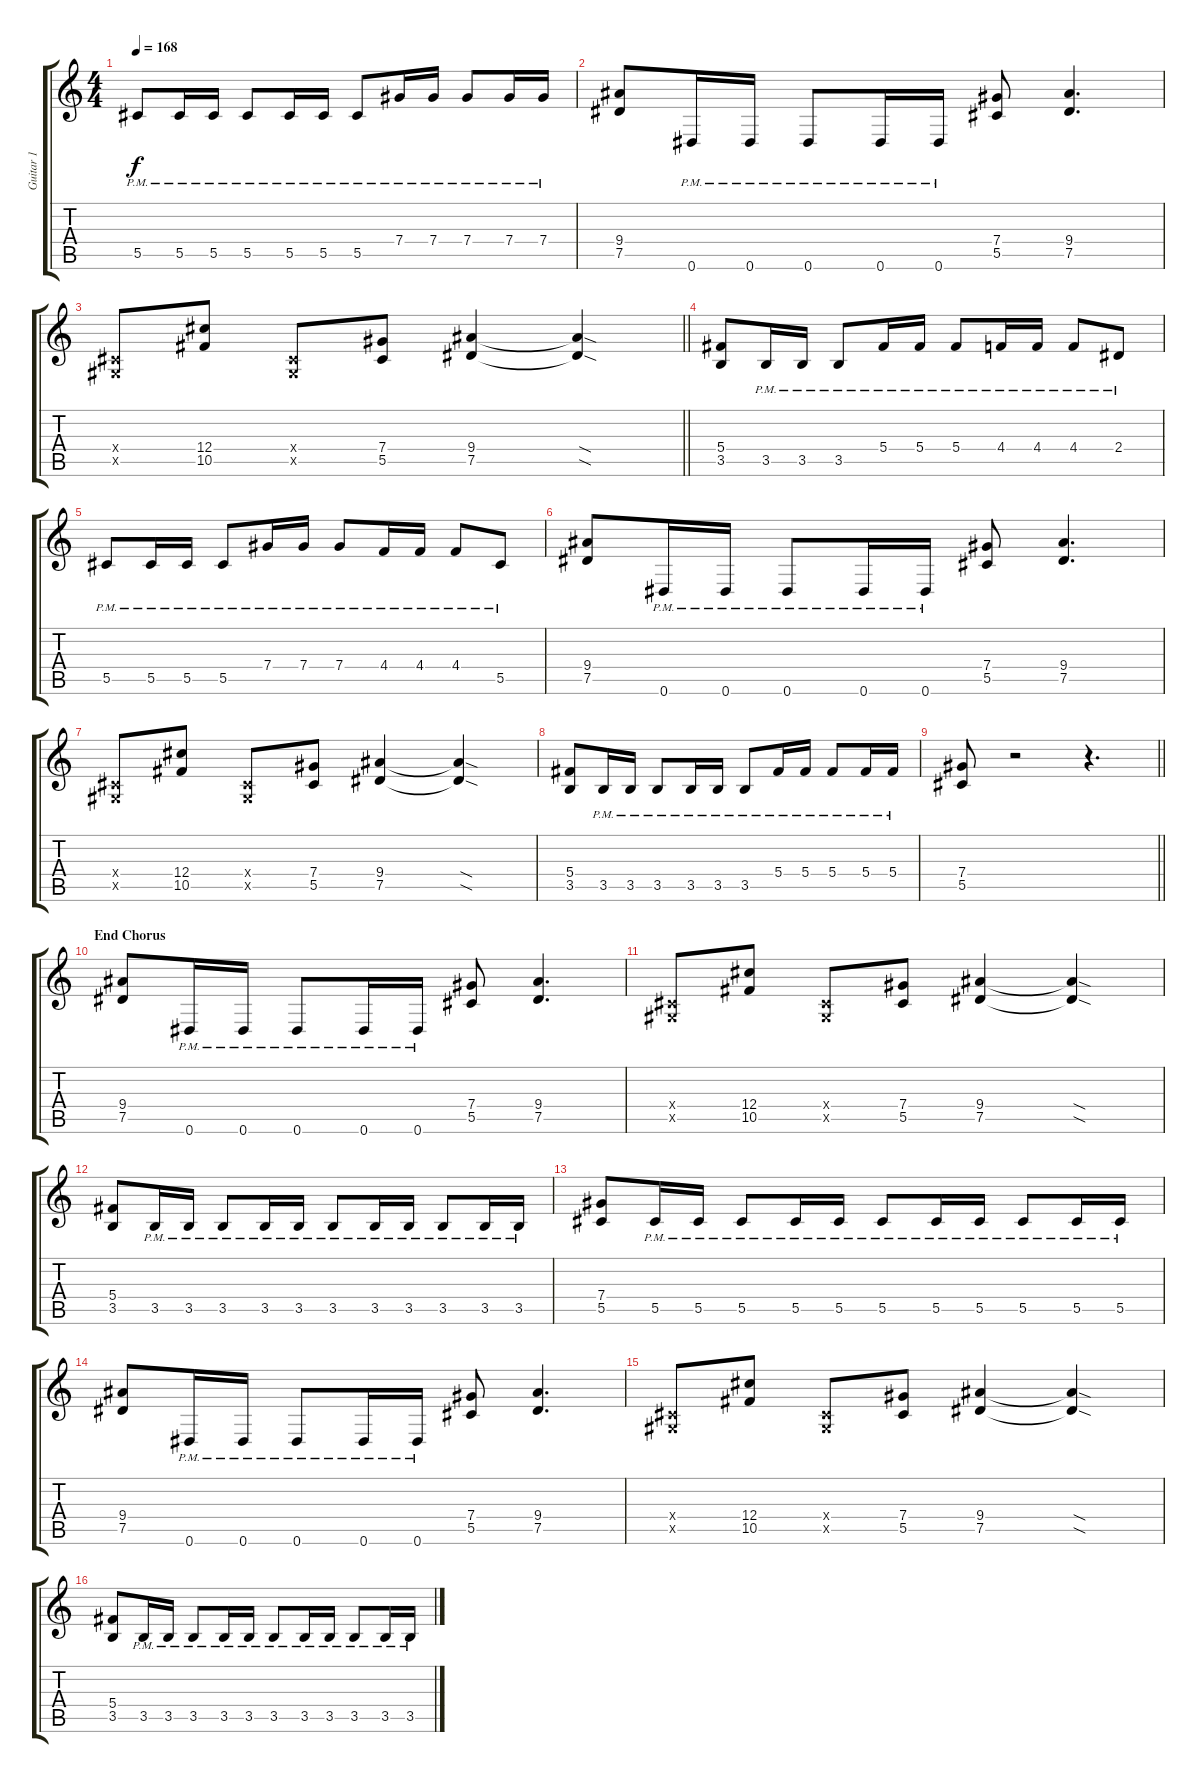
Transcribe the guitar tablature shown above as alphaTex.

\track ("Guitar 1" "Guitar 1") {instrument distortionguitar}
\staff {score tabs}
\tuning (Eb4 Bb3 Gb3 Db3 Ab2 Eb2) {hide}
\ts (4 4)
\tempo 168
\clef g2
\ks c
5.5{pm}.8{dy f} 5.5{pm}.16 5.5{pm}.16 5.5{pm}.8 5.5{pm}.16 5.5{pm}.16 5.5{pm}.8 7.4{pm}.16 7.4{pm}.16 7.4{pm}.8 7.4{pm}.16 7.4{pm}.16 |
(9.4 7.5).8 0.6{pm}.16 0.6{pm}.16 0.6{pm}.8 0.6{pm}.16 0.6{pm}.16 (7.4 5.5).8 (9.4 7.5).4{d} |
\barLineRight lightlight
(0.4{x} 0.5{x}).8 (12.4 10.5).8 (0.4{x} 0.5{x}).8 (7.4 5.5).8 (9.4 7.5).4 (9.4{sod t} 7.5{sod t}).4 |
(5.4 3.5).8 3.5{pm}.16 3.5{pm}.16 3.5{pm}.8 5.4{pm}.16 5.4{pm}.16 5.4{pm}.8 4.4{pm}.16 4.4{pm}.16 4.4{pm}.8 2.4{pm}.8 |
5.5{pm}.8 5.5{pm}.16 5.5{pm}.16 5.5{pm}.8 7.4{pm}.16 7.4{pm}.16 7.4{pm}.8 4.4{pm}.16 4.4{pm}.16 4.4{pm}.8 5.5{pm}.8 |
(9.4 7.5).8 0.6{pm}.16 0.6{pm}.16 0.6{pm}.8 0.6{pm}.16 0.6{pm}.16 (7.4 5.5).8 (9.4 7.5).4{d} |
(0.4{x} 0.5{x}).8 (12.4 10.5).8 (0.4{x} 0.5{x}).8 (7.4 5.5).8 (9.4 7.5).4 (9.4{sod t} 7.5{sod t}).4 |
(5.4 3.5).8 3.5{pm}.16 3.5{pm}.16 3.5{pm}.8 3.5{pm}.16 3.5{pm}.16 3.5{pm}.8 5.4{pm}.16 5.4{pm}.16 5.4{pm}.8 5.4{pm}.16 5.4{pm}.16 |
\barLineRight lightlight
(7.4 5.5).8 r.2 r.4{d} |
\section ("" "End Chorus")
(9.4 7.5).8{volume 14} 0.6{pm}.16 0.6{pm}.16 0.6{pm}.8 0.6{pm}.16 0.6{pm}.16 (7.4 5.5).8 (9.4 7.5).4{d} |
(0.4{x} 0.5{x}).8 (12.4 10.5).8 (0.4{x} 0.5{x}).8 (7.4 5.5).8 (9.4 7.5).4 (9.4{sod t} 7.5{sod t}).4 |
(5.4 3.5).8 3.5{pm}.16 3.5{pm}.16 3.5{pm}.8 3.5{pm}.16 3.5{pm}.16 3.5{pm}.8 3.5{pm}.16 3.5{pm}.16 3.5{pm}.8 3.5{pm}.16 3.5{pm}.16 |
(7.4 5.5).8 5.5{pm}.16 5.5{pm}.16 5.5{pm}.8 5.5{pm}.16 5.5{pm}.16 5.5{pm}.8 5.5{pm}.16 5.5{pm}.16 5.5{pm}.8 5.5{pm}.16 5.5{pm}.16 |
(9.4 7.5).8 0.6{pm}.16 0.6{pm}.16 0.6{pm}.8 0.6{pm}.16 0.6{pm}.16 (7.4 5.5).8 (9.4 7.5).4{d} |
(0.4{x} 0.5{x}).8 (12.4 10.5).8 (0.4{x} 0.5{x}).8 (7.4 5.5).8 (9.4 7.5).4 (9.4{sod t} 7.5{sod t}).4 |
(5.4 3.5).8 3.5{pm}.16 3.5{pm}.16 3.5{pm}.8 3.5{pm}.16 3.5{pm}.16 3.5{pm}.8 3.5{pm}.16 3.5{pm}.16 3.5{pm}.8 3.5{pm}.16 3.5{pm}.16
